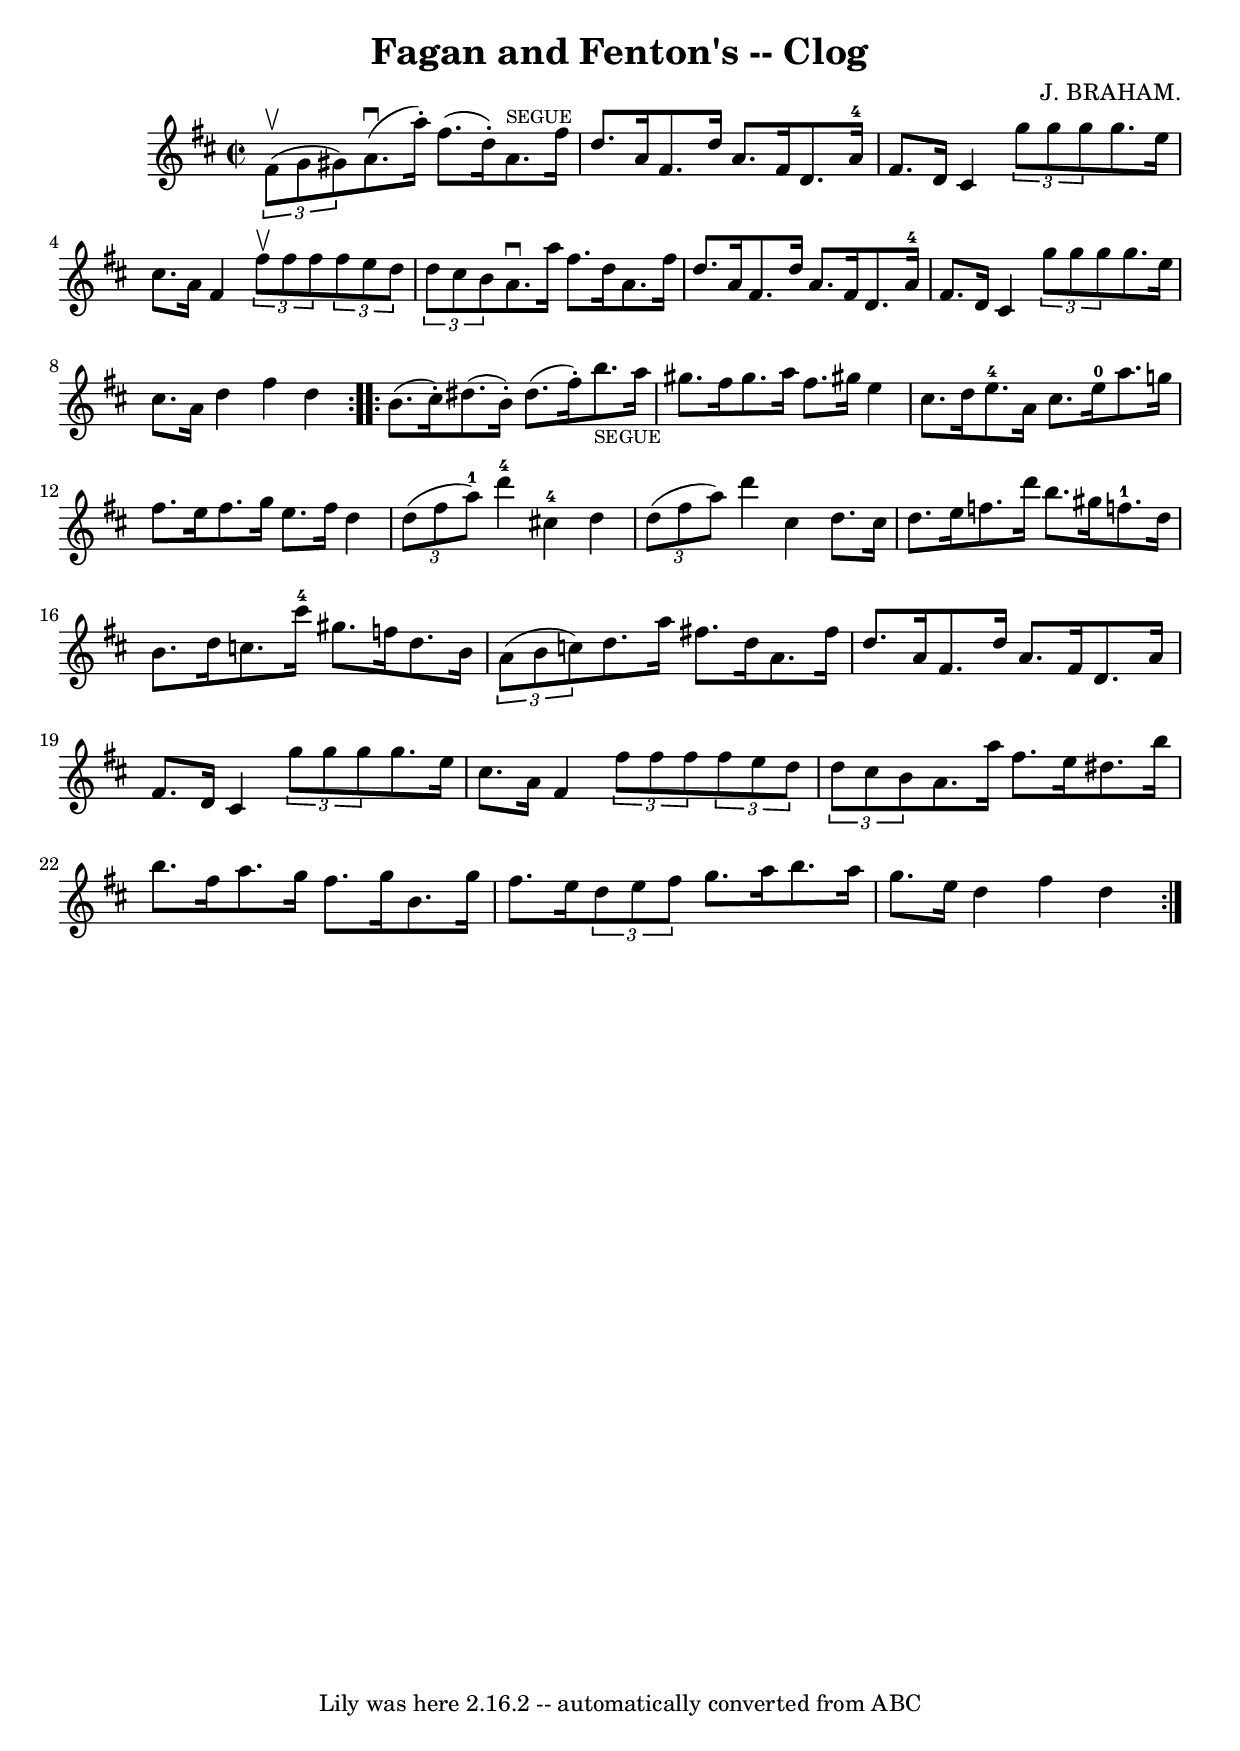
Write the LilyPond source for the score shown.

\version "2.16.2"
\include "Mammoth.ily"
\header {
  %% book = "Ryan's Mammoth Collection"
  composer = "J. BRAHAM."
  crossRefNumber = "1"
  footnotes = "\\\\160 955"
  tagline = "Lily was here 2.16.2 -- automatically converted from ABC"
  title = "Fagan and Fenton's -- Clog"

}
voicedefault =  {



  \repeat volta 2 {

    \override Staff.TimeSignature #'style = #'C
    \time 2/2 
    \key d \major
    \times 2/3 { fis'8^\upbow(g'8 gis'8) 
	       }    |
    a'8.^\downbow(a''16-.) fis''8. (d''16-.) a'8.^\segue fis''16 d''8. a'16    |
    fis'8. d''16 a'8.    
    fis'16 d'8. a'16-4 fis'8. d'16    |
    cis'4    
    \times 2/3 { g''8 g''8 g''8  
	       } g''8. e''16 cis''8. a'16     |
    fis'4    \times 2/3 { fis''8^\upbow fis''8 fis''8  
			}   
    \times 2/3 { fis''8 e''8 d''8  
	       }   \times 2/3 { d''8 cis''8 b'8 
				
			      }   |
    a'8.^\downbow a''16 fis''8. d''16 a'8. fis''16 
    d''8. a'16    |
    fis'8. d''16 a'8. fis'16 d'8.    
    a'16-4 fis'8. d'16    |
    cis'4    \times 2/3 { g''8 g''8   
			  g''8  
			} g''8. e''16 cis''8. a'16    |
    d''4 fis''4    
    d''4  
  }     
  \repeat volta 2 {
    b'8. (cis''16-.) |
    dis''8. (
    b'16-.) dis''8. (fis''16-.) b''8._\segue a''16 gis''8.    
    fis''16    |
    gis''8. a''16 fis''8. gis''!16 e''4    
    cis''8. d''16    |
    e''8.-4 a'16 cis''8. e''16-0   
    a''8. g''!16 fis''8. e''16    |
    fis''8. g''16 e''8.    
    fis''16 d''4    \times 2/3 { d''8 (fis''8 a''8-1) 
			       }   |
    
    d'''4-4 cis''!4-4 d''4    \times 2/3 { d''8 (fis''8 a''8 
					   ) 
					 }   |
    d'''4 cis''4 d''8. cis''16 d''8. e''16     |
    f''8. d'''16 b''8. gis''16 f''!8.-1 d''16    
    b'8. d''16    |
    c''8. cis'''16-4 gis''8. f''16 d''8.  
    b'16    \times 2/3 { a'8 (b'8 c''!8) 
		       }   |
    d''8.    
    a''16 fis''!8. d''16 a'8. fis''16 d''8. a'16    |
    
    fis'8. d''16 a'8. fis'16 d'8. a'16 fis'8. d'16    |
    
    cis'4    \times 2/3 { g''8 g''8 g''8  
			} g''8. e''16 cis''8.   
    a'16    |
    fis'4    \times 2/3 { fis''8 fis''8 fis''8  
			}   
    \times 2/3 { fis''8 e''8 d''8  
	       }   \times 2/3 { d''8 cis''8 b'8 
				
			      }   |
    a'8. a''16 fis''8. e''16 dis''8. b''16    
    b''8. fis''16    |
    a''8. g''16 fis''8. g''16 b'8.    
    g''16 fis''8. e''16    |
    \times 2/3 { d''8 e''8 fis''8  

	       } g''8. a''16 b''8. a''16 g''8. e''16    |
    d''4    
    fis''4 d''4  
  }   

}

\score{
  <<

    \context Staff="default"
    {
      \voicedefault 
      
    }

  >>
  \layout {
    
  }
  \midi {
  }

}
